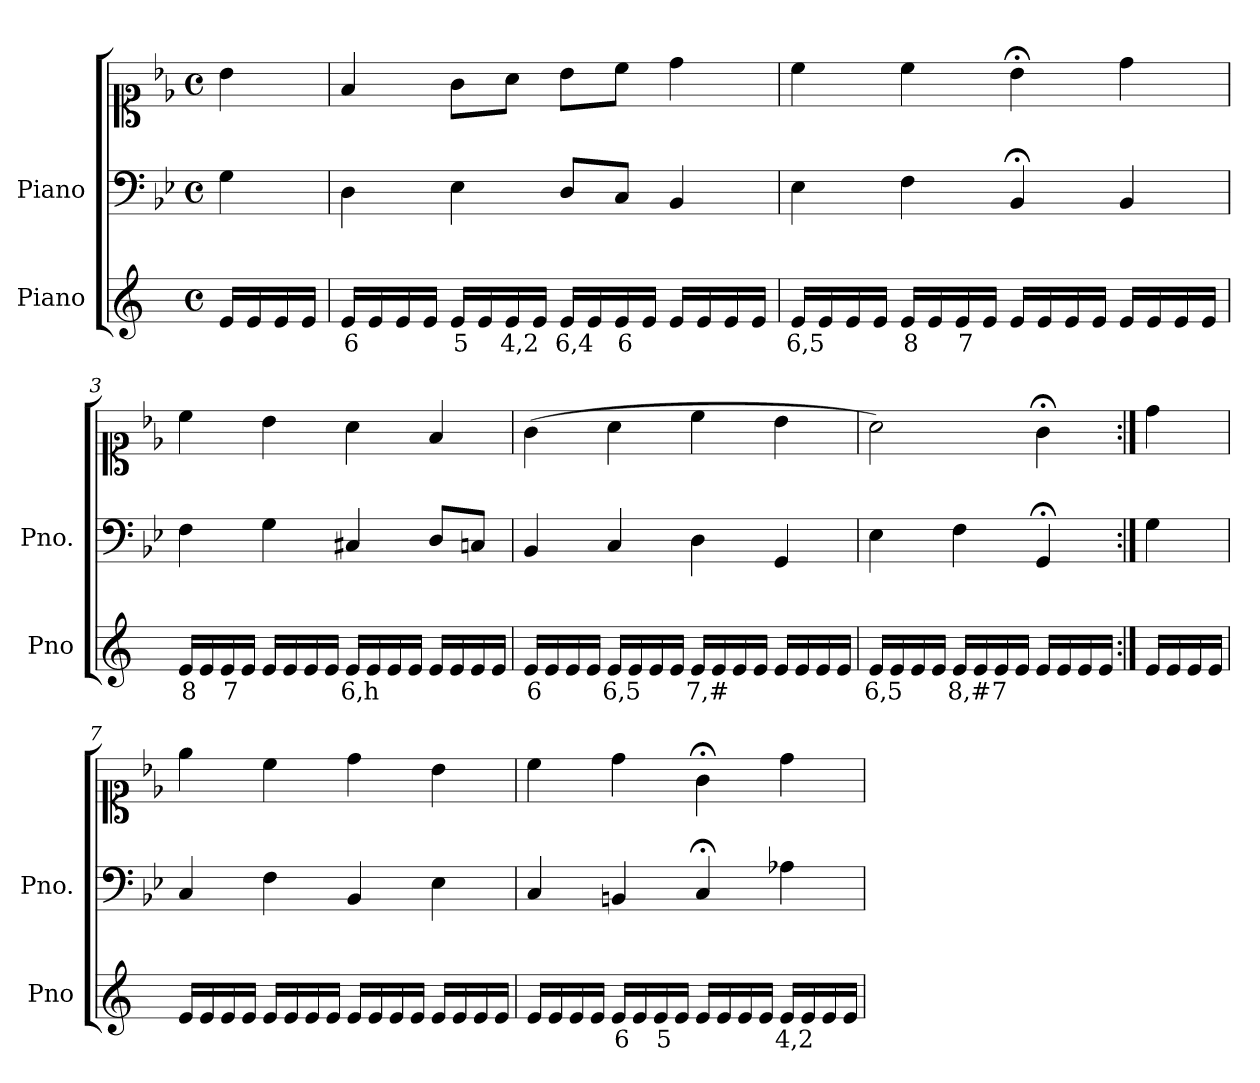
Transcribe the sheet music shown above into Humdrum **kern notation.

**kern	**text	**kern	**kern
*part2	*part2	*part1	*part1
*staff3	*staff3	*staff2	*staff1
*I"Piano	*	*I"Piano	*
*I'Pno	*	*I'Pno.	*
*clefG2	*	*clefF4	*clefC1
*k[]	*	*k[b-e-]	*k[b-e-]
*M4/4	*	*M4/4	*M4/4
*met(c)	*	*met(c)	*met(c)
=	=	=	=
16e/LL	.	4G\	4b-\
16e/	.	.	.
16e/	.	.	.
16e/JJ	.	.	.
=1	=1	=1	=1
!	!LO:LY:b	!	!
16e/LL	6	4D\	4f/
16e/	.	.	.
16e/	.	.	.
16e/JJ	.	.	.
!	!LO:LY:b	!	!
16e/LL	5	4E-\	8g\L
16e/	.	.	.
!	!LO:LY:b	!	!
16e/	4,2	.	8a\J
16e/JJ	.	.	.
!	!LO:LY:b	!	!
16e/LL	6,4	8D/L	8b-\L
16e/	.	.	.
!	!LO:LY:b	!	!
16e/	6	8C/J	8cc\J
16e/JJ	.	.	.
16e/LL	.	4BB-/	4dd\
16e/	.	.	.
16e/	.	.	.
16e/JJ	.	.	.
=2	=2	=2	=2
!	!LO:LY:b	!	!
16e/LL	6,5	4E-\	4cc\
16e/	.	.	.
16e/	.	.	.
16e/JJ	.	.	.
!	!LO:LY:b	!	!
16e/LL	8	4F\	4cc\
16e/	.	.	.
!	!LO:LY:b	!	!
16e/	7	.	.
16e/JJ	.	.	.
16e/LL	.	4BB-;</	4b-;<\
16e/	.	.	.
16e/	.	.	.
16e/JJ	.	.	.
16e/LL	.	4BB-/	4dd\
16e/	.	.	.
16e/	.	.	.
16e/JJ	.	.	.
=3	=3	=3	=3
!	!LO:LY:b	!	!
16e/LL	8	4F\	4cc\
16e/	.	.	.
!	!LO:LY:b	!	!
16e/	7	.	.
16e/JJ	.	.	.
16e/LL	.	4G\	4b-\
16e/	.	.	.
16e/	.	.	.
16e/JJ	.	.	.
!	!LO:LY:b	!	!
16e/LL	6,h	4C#X/	4a\
16e/	.	.	.
16e/	.	.	.
16e/JJ	.	.	.
16e/LL	.	8D/L	4f/
16e/	.	.	.
16e/	.	8Cn/J	.
16e/JJ	.	.	.
=4	=4	=4	=4
!	!LO:LY:b	!	!
16e/LL	6	4BB-/	(>4g\
16e/	.	.	.
16e/	.	.	.
16e/JJ	.	.	.
!	!LO:LY:b	!	!
16e/LL	6,5	4C/	4a\
16e/	.	.	.
16e/	.	.	.
16e/JJ	.	.	.
!	!LO:LY:b	!	!
16e/LL	7,#	4D\	4cc\
16e/	.	.	.
16e/	.	.	.
16e/JJ	.	.	.
16e/LL	.	4GG/	4b-\
16e/	.	.	.
16e/	.	.	.
16e/JJ	.	.	.
=5	=5	=5	=5
!	!LO:LY:b	!	!
16e/LL	6,5	4E-\	2a\)
16e/	.	.	.
16e/	.	.	.
16e/JJ	.	.	.
!	!LO:LY:b	!	!
16e/LL	8,#	4F\	.
16e/	.	.	.
!	!LO:LY:b	!	!
16e/	7	.	.
16e/JJ	.	.	.
16e/LL	.	4GG;</	4g;<\
16e/	.	.	.
16e/	.	.	.
16e/JJ	.	.	.
=6:|!	=6:|!	=6:|!	=6:|!
16e/LL	.	4G\	4dd\
16e/	.	.	.
16e/	.	.	.
16e/JJ	.	.	.
=7	=7	=7	=7
16e/LL	.	4C/	4ee-\
16e/	.	.	.
16e/	.	.	.
16e/JJ	.	.	.
16e/LL	.	4F\	4cc\
16e/	.	.	.
16e/	.	.	.
16e/JJ	.	.	.
16e/LL	.	4BB-/	4dd\
16e/	.	.	.
16e/	.	.	.
16e/JJ	.	.	.
16e/LL	.	4E-\	4b-\
16e/	.	.	.
16e/	.	.	.
16e/JJ	.	.	.
=8	=8	=8	=8
16e/LL	.	4C/	4cc\
16e/	.	.	.
16e/	.	.	.
16e/JJ	.	.	.
!	!LO:LY:b	!	!
16e/LL	6	4BBn/	4dd\
16e/	.	.	.
!	!LO:LY:b	!	!
16e/	5	.	.
16e/JJ	.	.	.
16e/LL	.	4C;</	4g;<\
16e/	.	.	.
16e/	.	.	.
16e/JJ	.	.	.
!	!LO:LY:b	!	!
16e/LL	4,2	4A-X\	4dd\
16e/	.	.	.
16e/	.	.	.
16e/JJ	.	.	.
=	=	=	=
*-	*-	*-	*-
